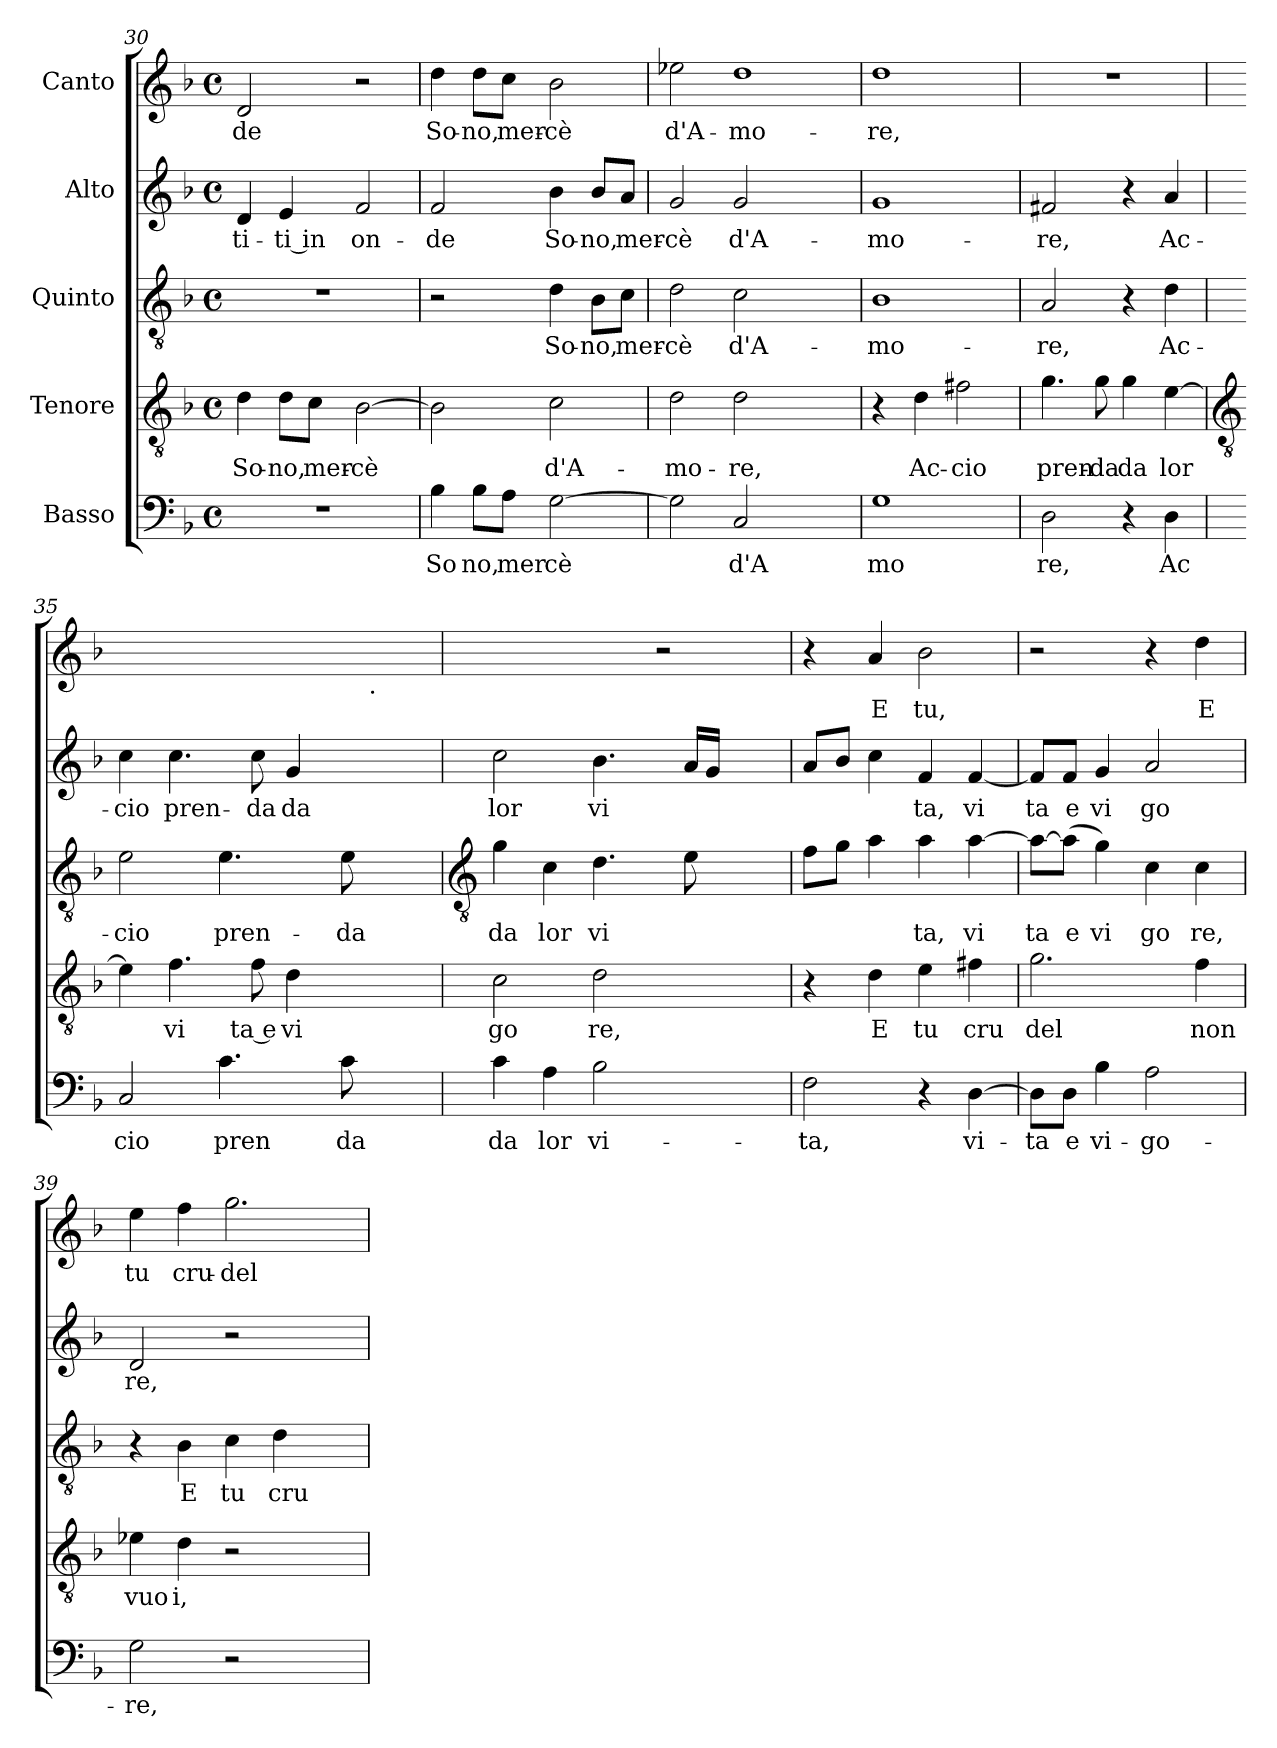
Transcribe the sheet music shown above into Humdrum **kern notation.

**kern	**text	**kern	**text	**kern	**text	**kern	**text	**kern	**text
*part5	*part5	*part4	*part4	*part3	*part3	*part2	*part2	*part1	*part1
*staff5	*staff5	*staff4	*staff4	*staff3	*staff3	*staff2	*staff2	*staff1	*staff1
*I"Basso	*	*I"Tenore	*	*I"Quinto	*	*I"Alto	*	*I"Canto	*
*clefF4	*	*clefGv2	*	*clefGv2	*	*clefG2	*	*clefG2	*
*k[b-]	*	*k[b-]	*	*k[b-]	*	*k[b-]	*	*k[b-]	*
*F:	*	*F:	*	*F:	*	*F:	*	*F:	*
*M4/4	*	*M4/4	*	*M4/4	*	*M4/4	*	*M4/4	*
*met(c)	*	*met(c)	*	*met(c)	*	*met(c)	*	*met(c)	*
=30	=30	=30	=30	=30	=30	=30	=30	=30	=30
!	!	!	!LO:LY:b	!	!	!	!LO:LY:b	!	!LO:LY:b
1r	.	4d\	So-	1r	.	4d/	-ti-	2d/	-de
!	!	!	!LO:LY:b	!	!	!	!LO:LY:b	!	!
.	.	8d\L	-no,	.	.	4e/	-ti in	.	.
!	!	!	!LO:LY:b	!	!	!	!	!	!
.	.	8c\J	mer-	.	.	.	.	.	.
!	!	!	!LO:LY:b	!	!	!	!LO:LY:b	!	!
.	.	[2B-\	-cè	.	.	2f/	on-	2r	.
=31	=31	=31	=31	=31	=31	=31	=31	=31	=31
!	!LO:LY:b	!	!	!	!	!	!LO:LY:b	!	!LO:LY:b
4B-\	So	2B-\]	.	2r	.	2f/	-de	4dd\	So-
!	!LO:LY:b	!	!	!	!	!	!	!	!LO:LY:b
8B-\L	no,	.	.	.	.	.	.	8dd\L	-no,
!	!LO:LY:b	!	!	!	!	!	!	!	!LO:LY:b
8A\J	mer	.	.	.	.	.	.	8cc\J	mer-
!	!LO:LY:b	!	!LO:LY:b	!	!LO:LY:b	!	!LO:LY:b	!	!LO:LY:b
[2G\	cè	2c\	d'A-	4d\	So-	4b-\	So-	2b-\	-cè
!	!	!	!	!	!LO:LY:b	!	!LO:LY:b	!	!
.	.	.	.	8B-\L	-no,	8b-/L	-no,	.	.
!	!	!	!	!	!LO:LY:b	!	!LO:LY:b	!	!
.	.	.	.	8c\J	mer-	8a/J	mer-	.	.
=32	=32	=32	=32	=32	=32	=32	=32	=32	=32
!	!	!	!LO:LY:b	!	!LO:LY:b	!	!LO:LY:b	!	!LO:LY:b
2G\]	.	2d\	-mo-	2d\	-cè	2g/	-cè	2ee-X\	d'A-
!	!LO:LY:b	!	!LO:LY:b	!	!LO:LY:b	!	!LO:LY:b	!	!LO:LY:b
2C/	d'A	2d\	-re,	2c\	d'A-	2g/	d'A-	1dd	-mo-
2ryy	.	2ryy	.	2ryy	.	2ryy	.	.	.
=33	=33	=33	=33	=33	=33	=33	=33	=33	=33
!	!LO:LY:b	!	!	!	!LO:LY:b	!	!LO:LY:b	!	!LO:LY:b
1G	mo	4r	.	1B-	-mo-	1g	-mo-	1dd	-re,
!	!	!	!LO:LY:b	!	!	!	!	!	!
.	.	4d\	Ac-	.	.	.	.	.	.
!	!	!	!LO:LY:b	!	!	!	!	!	!
.	.	2f#X\	-cio	.	.	.	.	.	.
=34	=34	=34	=34	=34	=34	=34	=34	=34	=34
!	!LO:LY:b	!	!LO:LY:b	!	!LO:LY:b	!	!LO:LY:b	!	!
2D\	re,	4.g\	pren-	2A/	-re,	2f#X/	-re,	1r	.
!	!	!	!LO:LY:b	!	!	!	!	!	!
.	.	8g\	-da	.	.	.	.	.	.
!	!	!	!LO:LY:b	!	!	!	!	!	!
4r	.	4g\	da	4r	.	4r	.	.	.
!	!LO:LY:b	!	!LO:LY:b	!	!LO:LY:b	!	!LO:LY:b	!	!
4D\	Ac	[4e\	lor	4d\	Ac-	4a/	Ac-	.	.
!!LO:LB:g=z
=35	=35	=35	=35	=35	=35	=35	=35	=35	=35
*	*	*clefGv2	*	*	*	*	*	*	*
!	!LO:LY:b	!	!	!	!LO:LY:b	!	!LO:LY:b	!	!
2C/	cio	4e\]	.	2e\	-cio	4cc\	-cio	4ryy	.
!	!	!	!LO:LY:b	!	!	!	!LO:LY:b	!	!
.	.	4.f\	vi	.	.	4.cc\	pren-	4ryy	.
!	!LO:LY:b	!	!	!	!LO:LY:b	!	!	!	!
4.c\	pren	.	.	4.e\	pren-	.	.	4ryy	.
!	!	!	!LO:LY:b	!	!	!	!LO:LY:b	!	!
.	.	8f\	ta e	.	.	8cc\	-da	.	.
!	!	!	!LO:LY:b	!	!	!	!LO:LY:b	!	!
.	.	4d\	vi	.	.	4g/	da	32ryy	.
.	.	.	.	.	.	.	.	32ryy	.
.	.	.	.	.	.	.	.	32ryy	.
.	.	.	.	.	.	.	.	32ryy	.
!	!LO:LY:b	!	!	!	!LO:LY:b	!	!	!	!
8c\	da	.	.	8e\	-da	.	.	32ryy	.
.	.	.	.	.	.	.	.	32ryy	.
!	!	!	!	!	!	!	!	!LO:TX:b:t=.	!
.	.	.	.	.	.	.	.	32ryy	.
.	.	.	.	.	.	.	.	4ryy	.
8..ryy	.	8..ryy	.	8..ryy	.	8..ryy	.	.	.
!!LO:LB:g=z
=36	=36	=36	=36	=36	=36	=36	=36	=36	=36
*	*	*	*	*clefGv2	*	*	*	*	*
!	!LO:LY:b	!	!LO:LY:b	!	!LO:LY:b	!	!LO:LY:b	!	!
4c\	da	2c\	go	4g\	da	2cc\	lor	4ryy	.
!	!LO:LY:b	!	!	!	!LO:LY:b	!	!	!	!
4A\	lor	.	.	4c\	lor	.	.	4ryy	.
!	!LO:LY:b	!	!LO:LY:b	!	!LO:LY:b	!	!LO:LY:b	!	!
2B-\	vi-	2d\	re,	4.d\	vi	4.b-\	vi	4ryy	.
.	.	.	.	.	.	.	.	32ryy	.
.	.	.	.	.	.	.	.	2r	.
.	.	.	.	8e\	.	16a/LL	.	.	.
.	.	.	.	.	.	16g/JJ	.	.	.
4ryy	.	4ryy	.	4ryy	.	4ryy	.	.	.
32ryy	.	32ryy	.	32ryy	.	32ryy	.	.	.
=37	=37	=37	=37	=37	=37	=37	=37	=37	=37
!	!LO:LY:b	!	!	!	!	!	!	!	!
2F\	-ta,	4r	.	8f\L	.	8a/L	.	4r	.
.	.	.	.	8g\J	.	8b-/J	.	.	.
!	!	!	!LO:LY:b	!	!	!	!	!	!LO:LY:b
.	.	4d\	E	4a\	.	4cc\	.	4a/	E
!	!	!	!LO:LY:b	!	!LO:LY:b	!	!LO:LY:b	!	!LO:LY:b
4r	.	4e\	tu	4a\	ta,	4f/	ta,	2b-\	tu,
!	!LO:LY:b	!	!LO:LY:b	!	!LO:LY:b	!	!LO:LY:b	!	!
[4D\	vi-	4f#X\	cru	[4a\	vi	[4f/	vi	.	.
=38	=38	=38	=38	=38	=38	=38	=38	=38	=38
!	!LO:LY:b	!	!LO:LY:b	!	!LO:LY:b	!	!LO:LY:b	!	!
8D\L]	-ta	2.g\	del	8a\L_	ta	8f/L]	ta	2r	.
!	!LO:LY:b	!	!	!	!LO:LY:b	!	!LO:LY:b	!	!
8D\J	e	.	.	(>8a\J]	e	8f/J	e	.	.
!	!LO:LY:b	!	!	!	!LO:LY:b	!	!LO:LY:b	!	!
4B-\	vi-	.	.	4g\)	vi	4g/	vi	.	.
!	!LO:LY:b	!	!	!	!LO:LY:b	!	!LO:LY:b	!	!
2A\	-go-	.	.	4c\	go	2a/	go	4r	.
!	!	!	!LO:LY:b	!	!LO:LY:b	!	!	!	!LO:LY:b
.	.	4f\	non	4c\	re,	.	.	4dd\	E
=39	=39	=39	=39	=39	=39	=39	=39	=39	=39
!	!LO:LY:b	!	!LO:LY:b	!	!	!	!LO:LY:b	!	!LO:LY:b
2G\	-re,	4e-X\	vuo	4r	.	2d/	re,	4ee\	tu
!	!	!	!LO:LY:b	!	!LO:LY:b	!	!	!	!LO:LY:b
.	.	4d\	i,	4B-\	E	.	.	4ff\	cru-
!	!	!	!	!	!LO:LY:b	!	!	!	!LO:LY:b
2r	.	2r	.	4c\	tu	2r	.	2.gg\	-del
!	!	!	!	!	!LO:LY:b	!	!	!	!
.	.	.	.	4d\	cru	.	.	.	.
4ryy	.	4ryy	.	4ryy	.	4ryy	.	.	.
=	=	=	=	=	=	=	=	=	=
*-	*-	*-	*-	*-	*-	*-	*-	*-	*-
